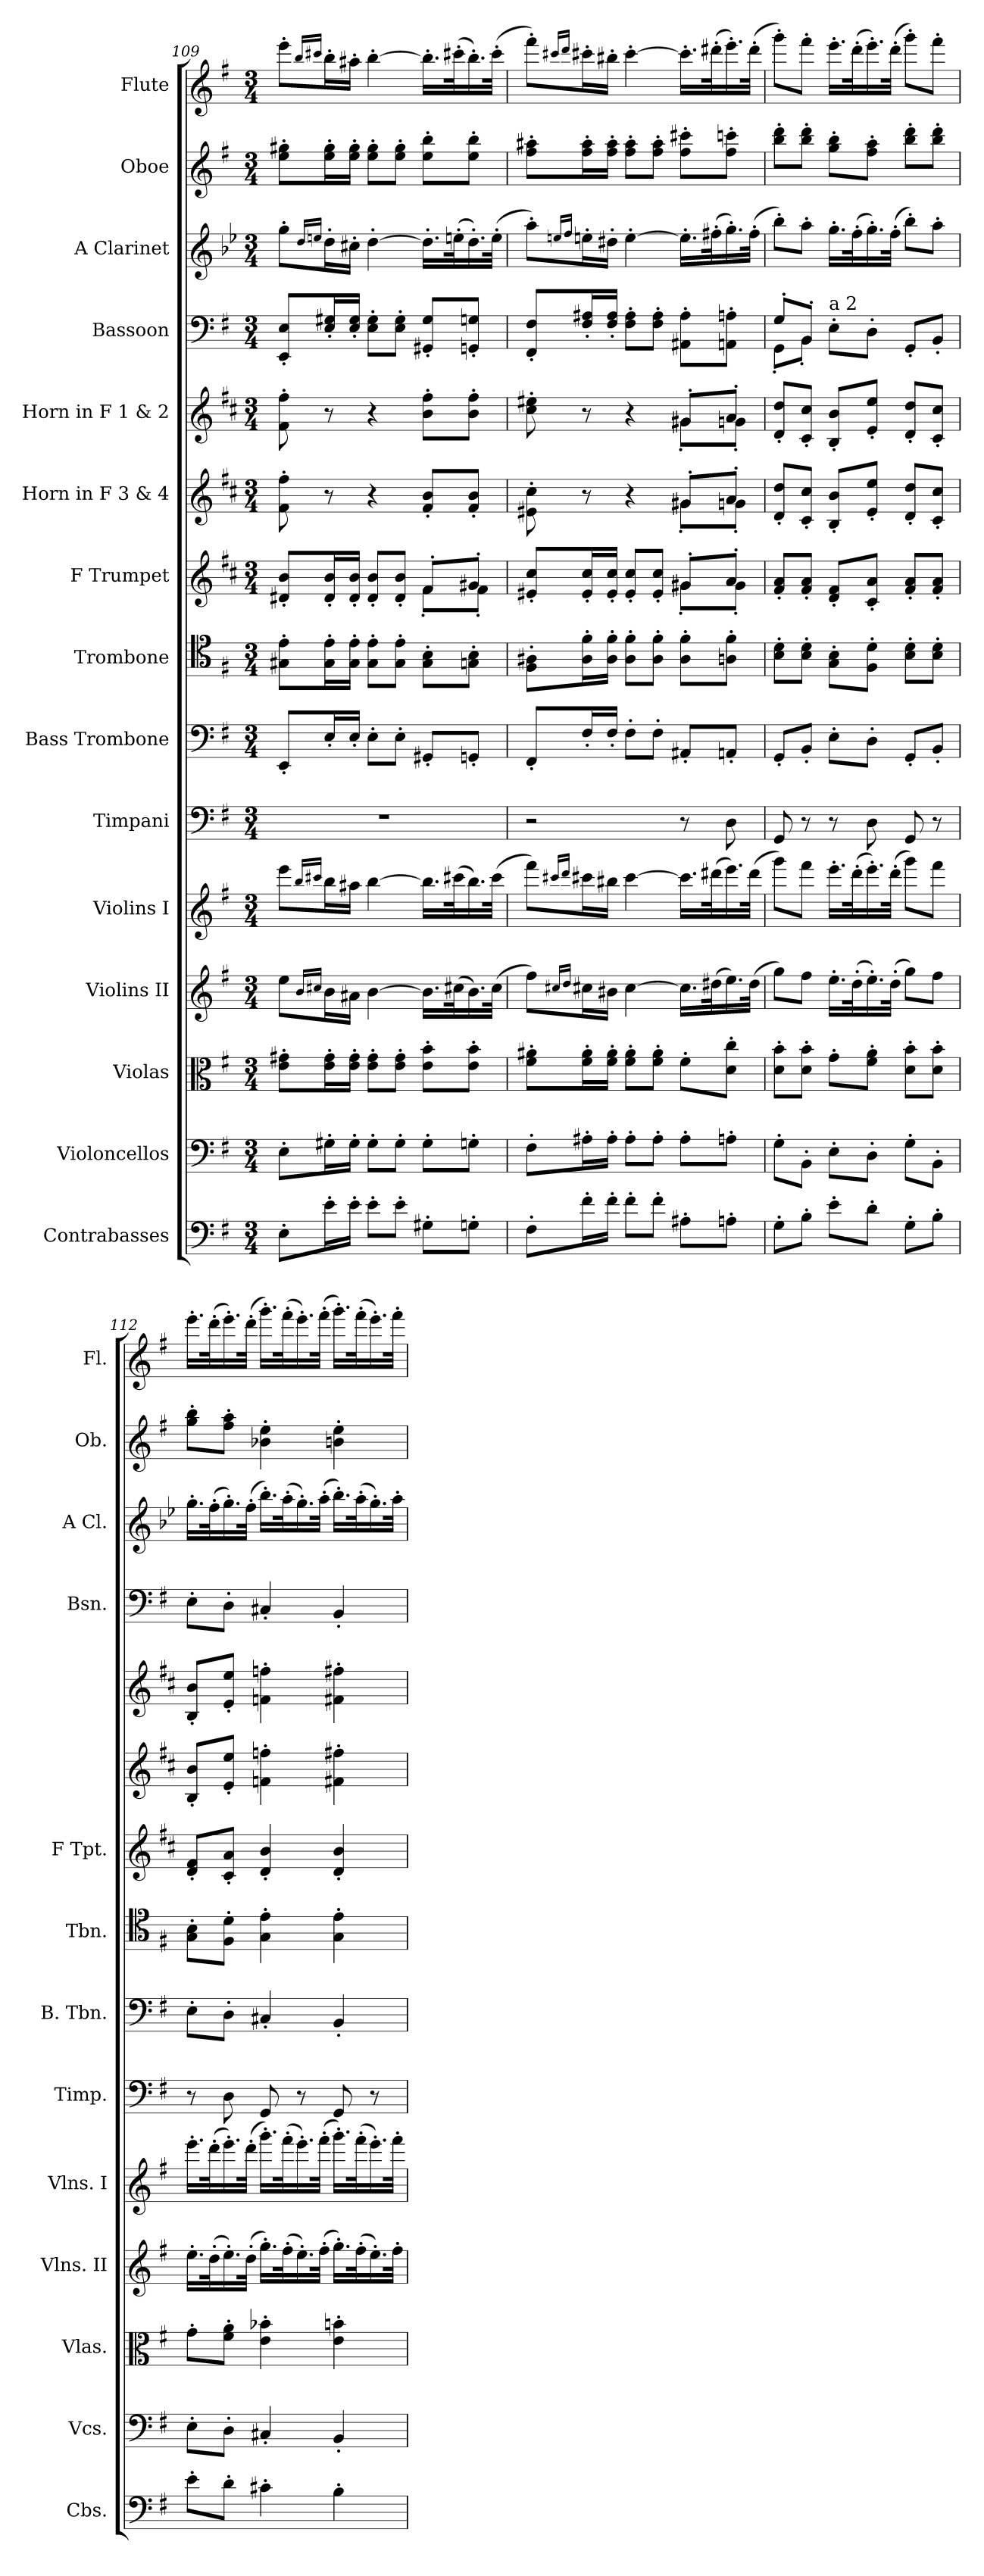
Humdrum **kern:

**kern	**kern	**kern	**kern	**kern	**kern	**kern	**kern	**kern	**kern	**kern	**kern	**kern	**kern	**kern
*part15	*part14	*part13	*part12	*part11	*part10	*part9	*part8	*part7	*part6	*part5	*part4	*part3	*part2	*part1
*staff15	*staff14	*staff13	*staff12	*staff11	*staff10	*staff9	*staff8	*staff7	*staff6	*staff5	*staff4	*staff3	*staff2	*staff1
*I"Contrabasses	*I"Violoncellos	*I"Violas	*I"Violins II	*I"Violins I	*I"Timpani	*I"Bass Trombone	*I"Trombone	*I"F Trumpet	*I"Horn in F 3 &amp; 4	*I"Horn in F 1 &amp; 2	*I"Bassoon	*I"A Clarinet	*I"Oboe	*I"Flute
*I'Cbs.	*I'Vcs.	*I'Vlas.	*I'Vlns. II	*I'Vlns. I	*I'Timp.	*I'B. Tbn.	*I'Tbn.	*I'F Tpt.	*	*	*I'Bsn.	*I'A Cl.	*I'Ob.	*I'Fl.
!!LO:PB:g=z
*clefF4	*clefF4	*clefC3	*clefG2	*clefG2	*clefF4	*clefF4	*clefC4	*clefG2	*clefG2	*clefG2	*clefF4	*clefG2	*clefG2	*clefG2
*ITrd7c12	*	*	*	*	*	*	*	*ITrd-3c-5	*ITrd4c7	*ITrd4c7	*	*ITrd2c3	*	*
*k[f#]	*k[f#]	*k[f#]	*k[f#]	*k[f#]	*k[f#]	*k[f#]	*k[f#]	*k[f#]	*k[f#]	*k[f#]	*k[f#]	*k[f#]	*k[f#]	*k[f#]
*M3/4	*M3/4	*M3/4	*M3/4	*M3/4	*M3/4	*M3/4	*M3/4	*M3/4	*M3/4	*M3/4	*M3/4	*M3/4	*M3/4	*M3/4
=109	=109	=109	=109	=109	=109	=109	=109	=109	=109	=109	=109	=109	=109	=109
*	*	*	*	*	*	*	*	*^	*	*	*	*	*	*
8EE'\L	8E'\L	8e\' 8g#X\'L	8ee\L	8eee\L	2.r	8EE'/L	8G#X\' 8e\'L	8g#X/' 8ee/'L	2ryy	8B\' 8b\'	8B\' 8b\'	8EE/' 8E/'L	8ee'\L	8ee\' 8gg#X\'L	8eee'\L
.	.	.	16qb/LL	16qbb/LL	.	.	.	.	.	.	.	.	16qb/LL	.	16qbb/LL
.	.	.	16qcc#X/JJ	16qccc#X/JJ	.	.	.	.	.	.	.	.	16qcc#X/JJ	.	16qccc#X/JJ
16E'\L	16G#X'\L	16e\' 16g#\'L	16b\L	16bb\L	.	16E'/L	16G#\' 16e\'L	16g#/' 16ee/'L	.	8r	8r	16E/' 16G#X/'L	16b'\L	16ee\' 16gg#\'L	16bb'\L
16E'\JJ	16G#'\JJ	16e\' 16g#\'JJ	16a#X\JJ	16aa#X\JJ	.	16E'/JJ	16G#\' 16e\'JJ	16g#/' 16ee/'JJ	.	.	.	16E/' 16G#/'JJ	16a#X'\JJ	16ee\' 16gg#\'JJ	16aa#X'\JJ
8E'\L	8G#'\L	8e\' 8g#\'L	[4b\	[4bb\	.	8E'\L	8G#\' 8e\'L	8g#/' 8ee/'L	.	4r	4r	8E\' 8G#\'L	[4b'\	8ee\' 8gg#\'L	[4bb'\
8E'\J	8G#'\J	8e\' 8g#\'J	.	.	.	8E'\J	8G#\' 8e\'J	8g#/' 8ee/'J	.	.	.	8E\' 8G#\'J	.	8ee\' 8gg#\'J	.
8GG#X'\L	8G#'\L	8e\' 8b\'L	16.b\LL]	16.bb\LL]	.	8GG#X'/L	8G#\' 8B\'L	8b'/L	8b'\L	8B/' 8e/'L	8e\' 8b\'L	8GG#X/' 8G#/'L	16.b'\LL]	8ee\' 8bb\'L	16.bb'\LL]
.	.	.	(>32cc#\K	(>32ccc#\K	.	.	.	.	.	.	.	.	(>32cc#'\K	.	(>32ccc#'\K
8GGn'\J	8Gn'\J	8e\' 8b\'J	16.b\)	16.bb\)	.	8GGn'/J	8Gn\' 8B\'J	8cc#X'/J	8b'\J	8B/' 8e/'J	8e\' 8b\'J	8GGn/' 8Gn/'J	16.b'\)	8ee\' 8bb\'J	16.bb'\)
.	.	.	(>32cc#\JJk	(>32ccc#\JJk	.	.	.	.	.	.	.	.	(>32cc#'\JJk	.	(>32ccc#'\JJk
=110	=110	=110	=110	=110	=110	=110	=110	=110	=110	=110	=110	=110	=110	=110	=110
*	*	*	*	*	*	*	*	*	*	*^	*^	*	*	*	*
8FF#'\L	8F#'\L	8f#\' 8a#X\'L	8ff#\L)	8fff#\L)	2r	8FF#'/L	8F#\' 8A#X\'L	8a#X/' 8ff#/'L	2ryy	8A#X\' 8f#\'	2ryy	8f#\' 8a#X\'	2ryy	8FF#/' 8F#/'L	8ff#'\L)	8ff#\' 8aa#X\'L	8fff#'\L)
.	.	.	16qcc#X/LL	16qccc#X/LL	.	.	.	.	.	.	.	.	.	.	16qcc#X/LL	.	16qccc#X/LL
.	.	.	16qdd/JJ	16qddd/JJ	.	.	.	.	.	.	.	.	.	.	16qdd/JJ	.	16qddd/JJ
16F#'\L	16A#X'\L	16f#\' 16a#\'L	16cc#\L	16ccc#\L	.	16F#'/L	16A#\' 16f#\'L	16a#/' 16ff#/'L	.	8r	.	8r	.	16F#/' 16A#X/'L	16cc#'\L	16ff#\' 16aa#\'L	16ccc#'\L
16F#'\JJ	16A#'\JJ	16f#\' 16a#\'JJ	16b#X\JJ	16bb#X\JJ	.	16F#'/JJ	16A#\' 16f#\'JJ	16a#/' 16ff#/'JJ	.	.	.	.	.	16F#/' 16A#/'JJ	16b#X'\JJ	16ff#\' 16aa#\'JJ	16bb#X'\JJ
8F#'\L	8A#'\L	8f#\' 8a#\'L	[4cc#\	[4ccc#\	.	8F#'\L	8A#\' 8f#\'L	8a#/' 8ff#/'L	.	4r	.	4r	.	8F#\' 8A#\'L	[4cc#'\	8ff#\' 8aa#\'L	[4ccc#'\
8F#'\J	8A#'\J	8f#\' 8a#\'J	.	.	.	8F#'\J	8A#\' 8f#\'J	8a#/' 8ff#/'J	.	.	.	.	.	8F#\' 8A#\'J	.	8ff#\' 8aa#\'J	.
8AA#X'\L	8A#'\L	8f#'\L	16.cc#\LL]	16.ccc#\LL]	8r	8AA#X'/L	8A#\' 8f#\'L	8cc#X'/L	8cc#'\L	8c#X'/L	8c#'\L	8c#X'/L	8c#'\L	8AA#X\' 8A#\'L	16.cc#'\LL]	8ff#\' 8ccc#X\'L	16.ccc#'\LL]
.	.	.	(>32dd#X\K	(>32ddd#X\K	.	.	.	.	.	.	.	.	.	.	(>32dd#X'\K	.	(>32ddd#X'\K
8AAn'\J	8An'\J	8d\' 8cc\'J	16.ee\)	16.eee\)	8D\	8AAn'/J	8An\' 8f#\'J	8dd'/J	8cc#'\J	8d'/J	8cn'\J	8d'/J	8cn'\J	8AAn\' 8An\'J	16.ee'\)	8ff#\' 8cccn\'J	16.eee'\)
.	.	.	(>32dd#\JJk	(>32ddd#\JJk	.	.	.	.	.	.	.	.	.	.	(>32dd#'\JJk	.	(>32ddd#'\JJk
*	*	*	*	*	*	*	*	*v	*v	*	*	*v	*v	*	*	*	*
*	*	*	*	*	*	*	*	*	*v	*v	*	*	*	*	*
=111	=111	=111	=111	=111	=111	=111	=111	=111	=111	=111	=111	=111	=111	=111
*	*	*	*	*	*	*	*	*	*	*	*^	*	*	*
8GG'\L	8G'\L	8d\' 8b\'L	8gg\L)	8ggg\L)	8GG/	8GG'/L	8B\' 8d\'L	8b/' 8dd/'L	8G/' 8g/'L	8G/' 8g/'L	8G'/L	8GG'\L	8gg'\L)	8bb\' 8ddd\'L	8ggg'\L)
8BB'\J	8BB'\J	8d\' 8b\'J	8ff#\J	8fff#\J	8r	8BB'/J	8B\' 8d\'J	8b/' 8dd/'J	8F#/' 8f#/'J	8F#/' 8f#/'J	8BB'/J	8BB'\J	8ff#'\J	8bb\' 8ddd\'J	8fff#'\J
!	!	!	!	!	!	!	!	!	!	!	!LO:TX:a:t=a 2	!	!	!	!
8E'\L	8E'\L	8g'\L	16.ee'\LL	16.eee'\LL	8r	8E'\L	8G\' 8B\'L	8g/' 8b/'L	8E/' 8e/'L	8E/' 8e/'L	8E'\L	2ryy	16.ee'\LL	8gg\' 8bb\'L	16.eee'\LL
.	.	.	(>32dd'\K	(>32ddd'\K	.	.	.	.	.	.	.	.	(>32dd'\K	.	(>32ddd'\K
8D'\J	8D'\J	8f#\' 8a\'J	16.ee'\)	16.eee'\)	8D\	8D'\J	8F#\' 8d\'J	8f#/' 8dd/'J	8A/' 8a/'J	8A/' 8a/'J	8D'\J	.	16.ee'\)	8ff#\' 8aa\'J	16.eee'\)
.	.	.	(>32dd'\JJk	(>32ddd'\JJk	.	.	.	.	.	.	.	.	(>32dd'\JJk	.	(>32ddd'\JJk
8GG'\L	8G'\L	8d\' 8b\'L	8gg\L)	8ggg\L)	8GG/	8GG'/L	8B\' 8d\'L	8b/' 8dd/'L	8G/' 8g/'L	8G/' 8g/'L	8GG'/L	.	8gg'\L)	8bb\' 8ddd\'L	8ggg'\L)
8BB'\J	8BB'\J	8d\' 8b\'J	8ff#\J	8fff#\J	8r	8BB'/J	8B\' 8d\'J	8b/' 8dd/'J	8F#/' 8f#/'J	8F#/' 8f#/'J	8BB'/J	.	8ff#'\J	8bb\' 8ddd\'J	8fff#'\J
*	*	*	*	*	*	*	*	*	*	*	*v	*v	*	*	*
!!LO:PB:g=z
=112	=112	=112	=112	=112	=112	=112	=112	=112	=112	=112	=112	=112	=112	=112
8E'\L	8E'\L	8g'\L	16.ee'\LL	16.eee'\LL	8r	8E'\L	8G\' 8B\'L	8g/' 8b/'L	8E/' 8e/'L	8E/' 8e/'L	8E'\L	16.ee'\LL	8gg\' 8bb\'L	16.eee'\LL
.	.	.	(>32dd'\K	(>32ddd'\K	.	.	.	.	.	.	.	(>32dd'\K	.	(>32ddd'\K
8D'\J	8D'\J	8f#\' 8a\'J	16.ee'\)	16.eee'\)	8D\	8D'\J	8F#\' 8d\'J	8f#/' 8dd/'J	8A/' 8a/'J	8A/' 8a/'J	8D'\J	16.ee'\)	8ff#\' 8aa\'J	16.eee'\)
.	.	.	(>32dd'\JJk	(>32ddd'\JJk	.	.	.	.	.	.	.	(>32dd'\JJk	.	(>32ddd'\JJk
4C#X'\	4C#X'/	4e\' 4b-X\'	16.gg'\LL)	16.ggg'\LL)	8GG/	4C#X'/	4G\' 4e\'	4g/' 4ee/'	4B-X\' 4b-X\'	4B-X\' 4b-X\'	4C#X'/	16.gg'\LL)	4b-X\' 4ee\'	16.ggg'\LL)
.	.	.	(>32ff#'\K	(>32fff#'\K	.	.	.	.	.	.	.	(>32ff#'\K	.	(>32fff#'\K
.	.	.	16.ee'\)	16.eee'\)	8r	.	.	.	.	.	.	16.ee'\)	.	16.eee'\)
.	.	.	(>32ff#'\JJk	(>32fff#'\JJk	.	.	.	.	.	.	.	(>32ff#'\JJk	.	(>32fff#'\JJk
4BB'\	4BB'/	4e\' 4bn\'	16.gg'\LL)	16.ggg'\LL)	8GG/	4BB'/	4G\' 4e\'	4g/' 4ee/'	4Bn\' 4bn\'	4Bn\' 4bn\'	4BB'/	16.gg'\LL)	4bn\' 4ee\'	16.ggg'\LL)
.	.	.	(>32ff#'\K	(>32fff#'\K	.	.	.	.	.	.	.	(>32ff#'\K	.	(>32fff#'\K
.	.	.	16.ee'\)	16.eee'\)	8r	.	.	.	.	.	.	16.ee'\)	.	16.eee'\)
.	.	.	32ff#'\JJk	32fff#'\JJk	.	.	.	.	.	.	.	32ff#'\JJk	.	32fff#'\JJk
=	=	=	=	=	=	=	=	=	=	=	=	=	=	=
*-	*-	*-	*-	*-	*-	*-	*-	*-	*-	*-	*-	*-	*-	*-
